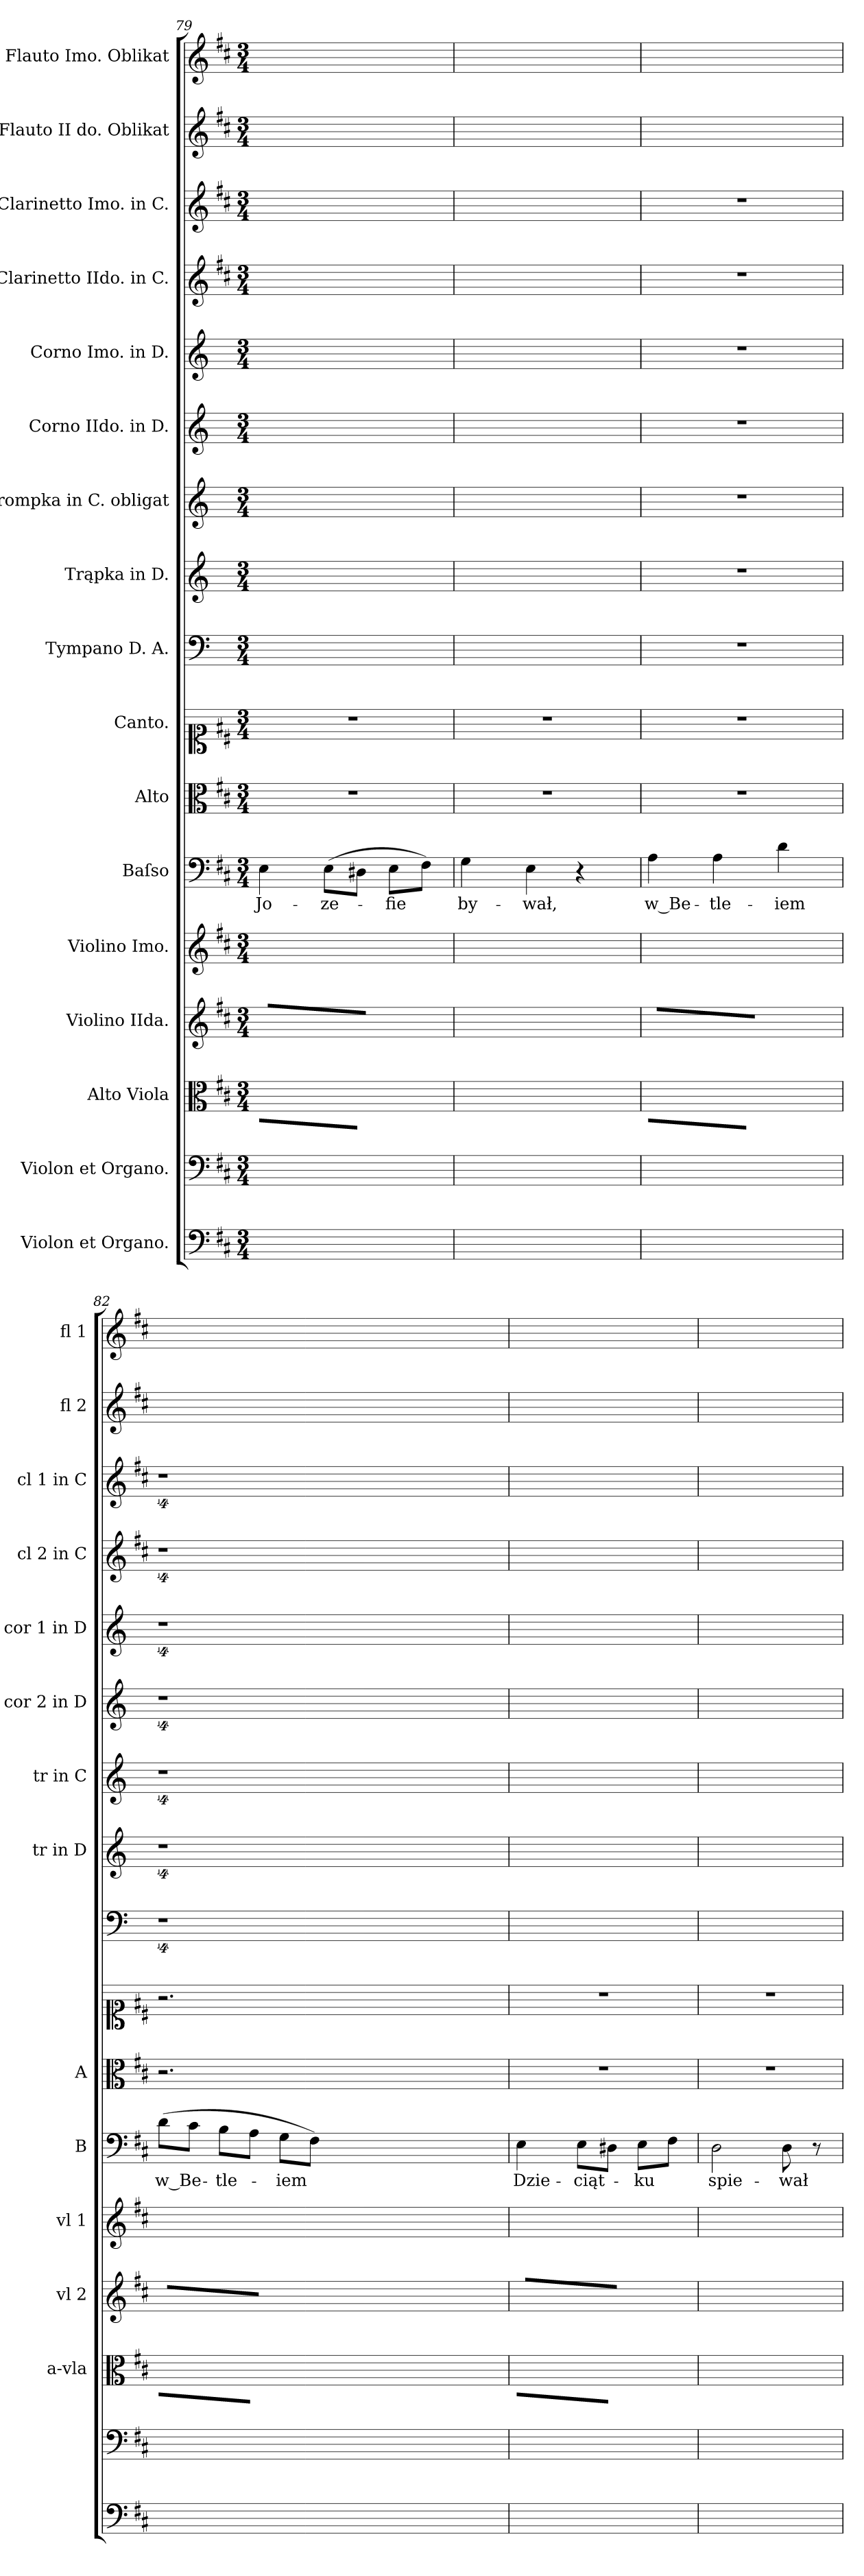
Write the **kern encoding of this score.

**kern	**kern	**kern	**kern	**kern	**kern	**text	**kern	**kern	**kern	**kern	**kern	**kern	**kern	**kern	**kern	**kern	**kern
*part17	*part16	*part15	*part14	*part13	*part12	*part12	*part11	*part10	*part9	*part8	*part7	*part6	*part5	*part4	*part3	*part2	*part1
*staff17	*staff16	*staff15	*staff14	*staff13	*staff12	*staff12	*staff11	*staff10	*staff9	*staff8	*staff7	*staff6	*staff5	*staff4	*staff3	*staff2	*staff1
*I"Violon et Organo.	*I"Violon et Organo.	*I"Alto Viola	*I"Violino IIda.	*I"Violino Imo.	*I"Baſso	*	*I"Alto	*I"Canto.	*I"Tympano D. A.	*I"Trąpka in D.	*I"Trompka in C. obligat	*I"Corno IIdo. in D.	*I"Corno Imo. in D.	*I"Clarinetto IIdo. in C.	*I"Clarinetto Imo. in C.	*I"Flauto II do. Oblikat	*I"Flauto Imo. Oblikat
*	*	*I'a-vla	*I'vl 2	*I'vl 1	*I'B	*	*I'A	*	*	*I'tr in D	*I'tr in C	*I'cor 2 in D	*I'cor 1 in D	*I'cl 2 in C	*I'cl 1 in C	*I'fl 2	*I'fl 1
*clefF4	*clefF4	*clefC3	*clefG2	*clefG2	*clefF4	*	*clefC3	*clefC1	*clefF4	*clefG2	*clefG2	*clefG2	*clefG2	*clefG2	*clefG2	*clefG2	*clefG2
*	*	*	*	*	*	*	*	*	*ITrd-1c-2	*ITrd-1c-2	*ITrd-1c-2	*ITrd6c10	*ITrd6c10	*	*	*	*
*k[f#c#]	*k[f#c#]	*k[f#c#]	*k[f#c#]	*k[f#c#]	*k[f#c#]	*	*k[f#c#]	*k[f#c#]	*k[f#c#]	*k[f#c#]	*k[f#c#]	*k[f#c#]	*k[f#c#]	*k[f#c#]	*k[f#c#]	*k[f#c#]	*k[f#c#]
*D:	*D:	*D:	*D:	*D:	*D:	*	*D:	*D:	*D:	*D:	*D:	*D:	*D:	*D:	*D:	*D:	*D:
*M3/4	*M3/4	*M3/4	*M3/4	*M3/4	*M3/4	*	*M3/4	*M3/4	*M3/4	*M3/4	*M3/4	*M3/4	*M3/4	*M3/4	*M3/4	*M3/4	*M3/4
=79	=79	=79	=79	=79	=79	=79	=79	=79	=79	=79	=79	=79	=79	=79	=79	=79	=79
*	*	*tremolo	*	*	*	*	*	*	*	*	*	*	*	*	*	*	*
*	*	*	*tremolo	*	*	*	*	*	*	*	*	*	*	*	*	*	*
4AA/yy	4AA/yy	8c#\yyL	8g/yyL	8a/Lyy	4E\	Jo-	2.r	2.r	2.ryy	2.ryy	2.ryy	2.ryy	2.ryy	2.ryy	2.ryy	2.ryy	2.ryy
.	.	8A\yy	8A/yy	8g/yy	.	.	.	.	.	.	.	.	.	.	.	.	.
4A\yy	4A\yy	8c#\yy	8g/yy	8e/yy	(8E\L	-ze-	.	.	.	.	.	.	.	.	.	.	.
.	.	8A\yy	8A/yy	8d#X/yy	8D#X\J	.	.	.	.	.	.	.	.	.	.	.	.
4AA/yy	4AA/yy	8c#\yy	8g/yy	8e/yy	8E\L	-fie	.	.	.	.	.	.	.	.	.	.	.
.	.	8A\yyJ	8A/yyJ	8f#/Jyy	8F#\J)	.	.	.	.	.	.	.	.	.	.	.	.
*	*	*	*Xtremolo	*	*	*	*	*	*	*	*	*	*	*	*	*	*
*	*	*Xtremolo	*	*	*	*	*	*	*	*	*	*	*	*	*	*	*
=80	=80	=80	=80	=80	=80	=80	=80	=80	=80	=80	=80	=80	=80	=80	=80	=80	=80
4A\yy	4A\yy	4c#/yy	8g/Lyy	4e/yy	4G\	by-	2.r	2.r	2.ryy	2.ryy	2.ryy	2.ryy	2.ryy	2.ryy	2.ryy	2.ryy	2.ryy
.	.	.	8A/Jyy	.	.	.	.	.	.	.	.	.	.	.	.	.	.
4AA/yy	4AA/yy	4A/yy	4g/yy	4a/yy	4E\	-wał,	.	.	.	.	.	.	.	.	.	.	.
4ryy	4ryy	4ryy	4ryy	8dd!/Lyy	4r	.	.	.	.	.	.	.	.	.	.	.	.
.	.	.	.	8ff#!/Jyy	.	.	.	.	.	.	.	.	.	.	.	.	.
=81	=81	=81	=81	=81	=81	=81	=81	=81	=81	=81	=81	=81	=81	=81	=81	=81	=81
*	*	*tremolo	*	*	*	*	*	*	*	*	*	*	*	*	*	*	*
*	*	*	*tremolo	*	*	*	*	*	*	*	*	*	*	*	*	*	*
4d\yy	4d\yy	8d\yyL	8f#/yyL	8a\Lyy	4A\	w_Be-	2.r	2.r	2.r	2.r	2.r	2.r	2.r	2.r	2.r	2.ryy	2.ryy
.	.	8A\yy	8A/yy	8dd\yy	.	.	.	.	.	.	.	.	.	.	.	.	.
4D\yy	4D\yy	8d\yy	8f#/yy	8f#\yy	4A\	-tle-	.	.	.	.	.	.	.	.	.	.	.
.	.	8A\yy	8A/yy	8a\Jyy	.	.	.	.	.	.	.	.	.	.	.	.	.
4d\yy	4d\yy	8d\yy	8f#/yy	8d/Lyy	4d\	-iem	.	.	.	.	.	.	.	.	.	.	.
.	.	8A\yyJ	8A/yyJ	8f#/Jyy	.	.	.	.	.	.	.	.	.	.	.	.	.
=82	=82	=82	=82	=82	=82	=82	=82	=82	=82	=82	=82	=82	=82	=82	=82	=82	=82
4D\yy	4D\yy	8d\yyL	8e/yyL	8ff#\Lyy	(8d\L	w_Be-	2.r	2.r	4%9r	4%9r	4%9r	4%9r	4%9r	4%9r	4%9r	0ryy	0ryy
.	.	8A\yy	8A/yy	8ee\yy	8c#\J	.	.	.	.	.	.	.	.	.	.	.	.
4d\yy	4d\yy	8d\yy	8e/yy	8gg\yy	8B\L	-tle-	.	.	.	.	.	.	.	.	.	.	.
.	.	8A\yy	8A/yy	8ff#\yy	8A\J	.	.	.	.	.	.	.	.	.	.	.	.
4F#\yy	4F#\yy	8d\yy	8e/yy	8ee\yy	8G\L	-iem	.	.	.	.	.	.	.	.	.	.	.
.	.	8A\yyJ	8A/yyJ	8a\Jyy	8F#\J)	.	.	.	.	.	.	.	.	.	.	.	.
1.ryy	1.ryy	1.ryy	1.ryy	1.ryy	1.ryy	.	1.ryy	1.ryy	.	.	.	.	.	.	.	.	.
.	.	.	.	.	.	.	.	.	.	.	.	.	.	.	.	.	.
.	.	.	.	.	.	.	.	.	.	.	.	.	.	.	.	.	.
.	.	.	.	.	.	.	.	.	.	.	.	.	.	.	.	4ryy	4ryy
=83	=83	=83	=83	=83	=83	=83	=83	=83	=83	=83	=83	=83	=83	=83	=83	=83	=83
4AA/yy	4AA/yy	8c#\yyL	8g/yyL	8a/Lyy	4E\	Dzie-	2.r	2.r	2.ryy	2.ryy	2.ryy	2.ryy	2.ryy	2.ryy	2.ryy	2.ryy	2.ryy
.	.	8A\yy	8A/yy	8g/yy	.	.	.	.	.	.	.	.	.	.	.	.	.
4A\yy	4A\yy	8c#\yy	8g/yy	8e/yy	8E\L	-ciąt-	.	.	.	.	.	.	.	.	.	.	.
.	.	8A\yy	8A/yy	8d#X/yy	8D#X\J	.	.	.	.	.	.	.	.	.	.	.	.
4AA/yy	4AA/yy	8c#\yy	8g/yy	8e/yy	8E\L	-ku	.	.	.	.	.	.	.	.	.	.	.
.	.	8A\yyJ	8A/yyJ	8f#/Jyy	8F#\J	.	.	.	.	.	.	.	.	.	.	.	.
*	*	*	*Xtremolo	*	*	*	*	*	*	*	*	*	*	*	*	*	*
*	*	*Xtremolo	*	*	*	*	*	*	*	*	*	*	*	*	*	*	*
=84	=84	=84	=84	=84	=84	=84	=84	=84	=84	=84	=84	=84	=84	=84	=84	=84	=84
2D\yy	2D\yy	2d\yy	2Ayy/ 2f#yy/	2dn/yy	2D\	spie-	2.r	2.r	2.ryy	2.ryy	2.ryy	2.ryy	2.ryy	2.ryy	2.ryy	2.ryy	2.ryy
.	.	.	.	.	.	.	.	.	.	.	.	.	.	.	.	.	.
.	.	.	.	.	.	.	.	.	.	.	.	.	.	.	.	.	.
4ryy	4ryy	4ryy	4ryy	4dd\yy	8D\	-wał	.	.	.	.	.	.	.	.	.	.	.
.	.	.	.	.	8r	.	.	.	.	.	.	.	.	.	.	.	.
=	=	=	=	=	=	=	=	=	=	=	=	=	=	=	=	=	=
*-	*-	*-	*-	*-	*-	*-	*-	*-	*-	*-	*-	*-	*-	*-	*-	*-	*-
